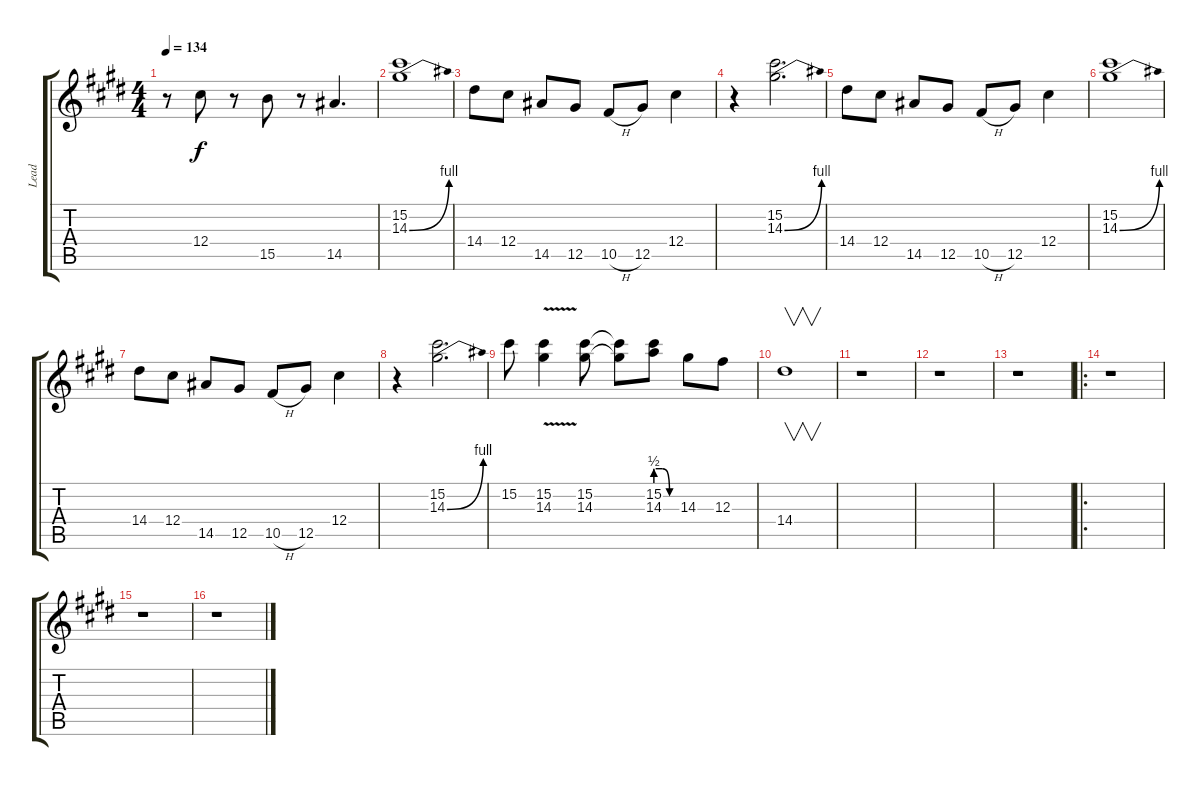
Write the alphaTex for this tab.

\track ("Lead" "Lead") {instrument distortionguitar}
\staff {score tabs}
\tuning (Eb4 Bb3 Gb3 Db3 Ab2 Eb2) {hide}
\ts (4 4)
\tempo 134
\clef g2
\ks c#minor
r.8{dy f} 12.4.8 r.8 15.5.8 r.8 14.5.4{d} |
\ks e
(15.2 14.3{be (bend 0 0 60 4)}).1 |
\ks c#minor
14.4.8 12.4.8 14.5.8 12.5.8 10.5{h}.8 12.5.8 12.4.4 |
r.4 (15.2 14.3{be (bend 0 0 60 4)}).2{d} |
14.4.8 12.4.8 14.5.8 12.5.8 10.5{h}.8 12.5.8 12.4.4 |
\ks e
(15.2 14.3{be (bend 0 0 60 4)}).1 |
\ks c#minor
14.4.8 12.4.8 14.5.8 12.5.8 10.5{h}.8 12.5.8 12.4.4 |
r.4 (15.2 14.3{be (bend 0 0 60 4)}).2{d} |
15.2.8 (15.2{v} 14.3{v}).4 (15.2 14.3).8 (15.2{t} 14.3{t}).8 (15.2 14.3{be (custom 0 2 20 2 40 0 60 0)}).8 14.3.8 12.3.8 |
\ks e
14.4.1{v} |
\ks c#minor
r.1 |
r.1 |
r.1 |
\ro
\ks e
r.1 |
\ks c#minor
r.1 |
r.1
